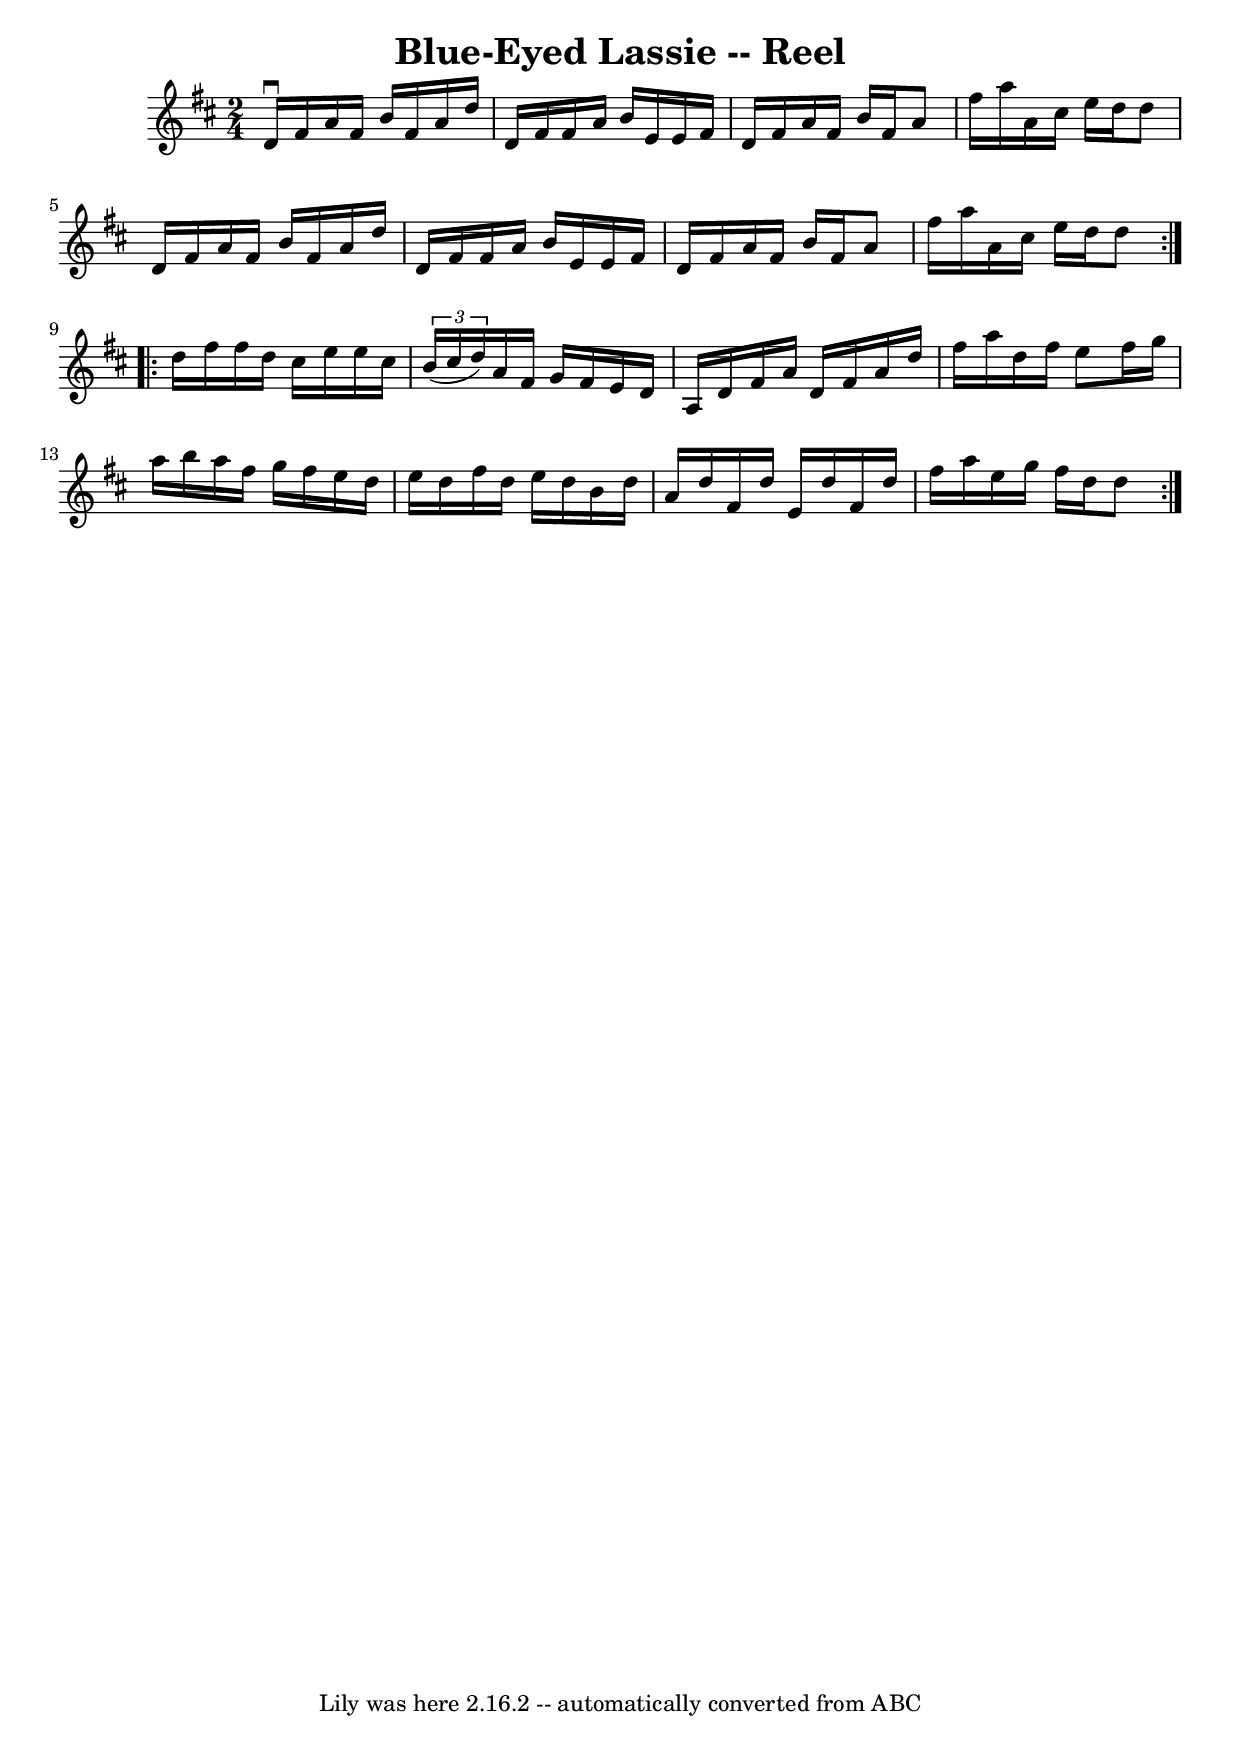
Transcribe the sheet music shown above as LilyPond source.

\version "2.7.40"
\include "Mammoth.ily"
\header {
	%% book = "Ryan's Mammoth Collection"
	crossRefNumber = "1"
	footnotes = "\\\\46"
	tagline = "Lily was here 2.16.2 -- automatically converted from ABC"
	title = "Blue-Eyed Lassie -- Reel"
}
voicedefault =  {


\repeat volta 2 {
\time 2/4 
\key d \major d'16^\downbow fis'16 a'16 fis'16 b'16    
fis'16 a'16 d''16    |
 d'16 fis'16 fis'16 a'16 b'16  
 e'16 e'16 fis'16    |
 d'16 fis'16 a'16 fis'16 b'16 
 fis'16 a'8    |
 fis''16 a''16 a'16 cis''16 e''16    
d''16 d''8    |
 d'16 fis'16 a'16 fis'16 b'16    
fis'16 a'16 d''16    |
 d'16 fis'16 fis'16 a'16 b'16  
 e'16 e'16 fis'16    |
 d'16 fis'16 a'16 fis'16 b'16 
 fis'16 a'8    |
 fis''16 a''16 a'16 cis''16 e''16    
d''16 d''8    }     \repeat volta 2 { d''16 fis''16 fis''16 d''16 
 cis''16 e''16 e''16 cis''16    |
   \times 2/3 { b'16 (
cis''16 d''16) } a'16 fis'16 g'16 fis'16 e'16 d'16    
|
 a16 d'16 fis'16 a'16 d'16 fis'16 a'16 d''16    
|
 fis''16 a''16 d''16 fis''16 e''8 fis''16 g''16    
|
 a''16 b''16 a''16 fis''16 g''16 fis''16 e''16    
d''16    |
 e''16 d''16 fis''16 d''16 e''16 d''16    
b'16 d''16    |
 a'16 d''16 fis'16 d''16 e'16 d''16   
 fis'16 d''16    |
 fis''16 a''16 e''16 g''16 fis''16    
d''16 d''8    }   
}

\score{
    <<

	\context Staff="default"
	{
	    \voicedefault 
	}

    >>
	\layout {
	}
	\midi {}
}
